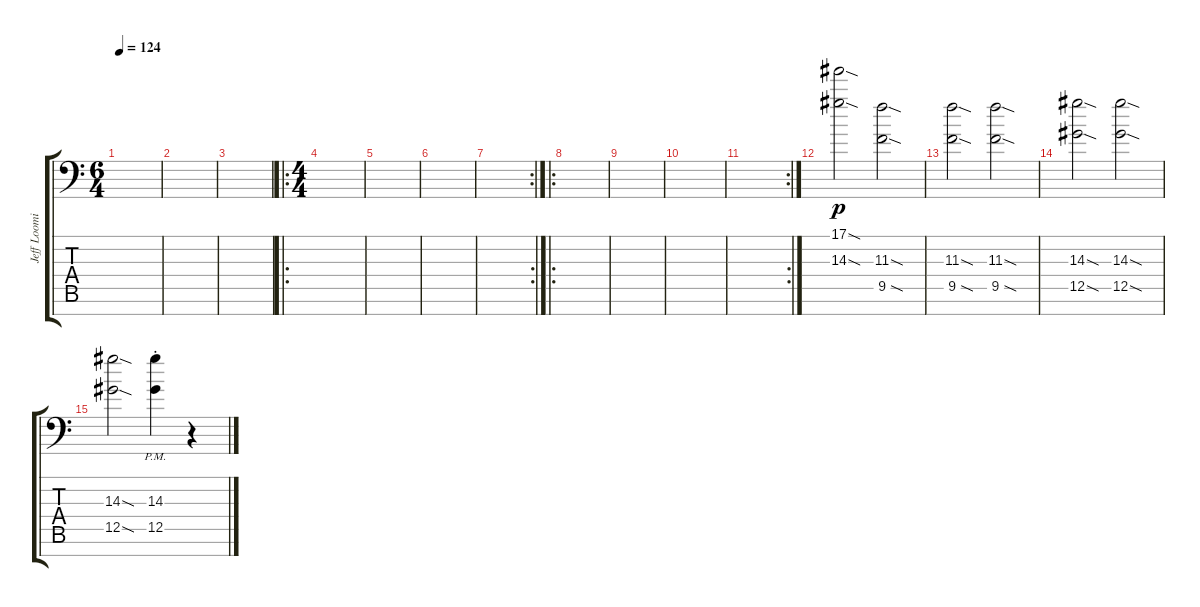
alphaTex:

\track ("Jeff Loomis Harmony" "Jeff Loomi") {instrument distortionguitar}
\staff {score tabs}
\tuning (Eb4 Bb3 Gb3 Db3 Ab2 Eb2 Bb1) {hide}
\ts (6 4)
\tempo 124
\clef f4
\ks c
|
|
|
\ro
\ts (4 4)
|
|
|
\rc 2
|
\ro
|
|
|
\rc 2
|
(17.1{sod} 14.3{sod}).2{dy p} (11.3{sod} 9.5{sod}).2 |
(11.3{sod} 9.5{sod}).2 (11.3{sod} 9.5{sod}).2 |
(14.3{sod} 12.5{sod}).2 (14.3{sod} 12.5{sod}).2 |
(14.3{sod} 12.5{sod}).2 (14.3{pm st} 12.5{pm st}).4 r.4
